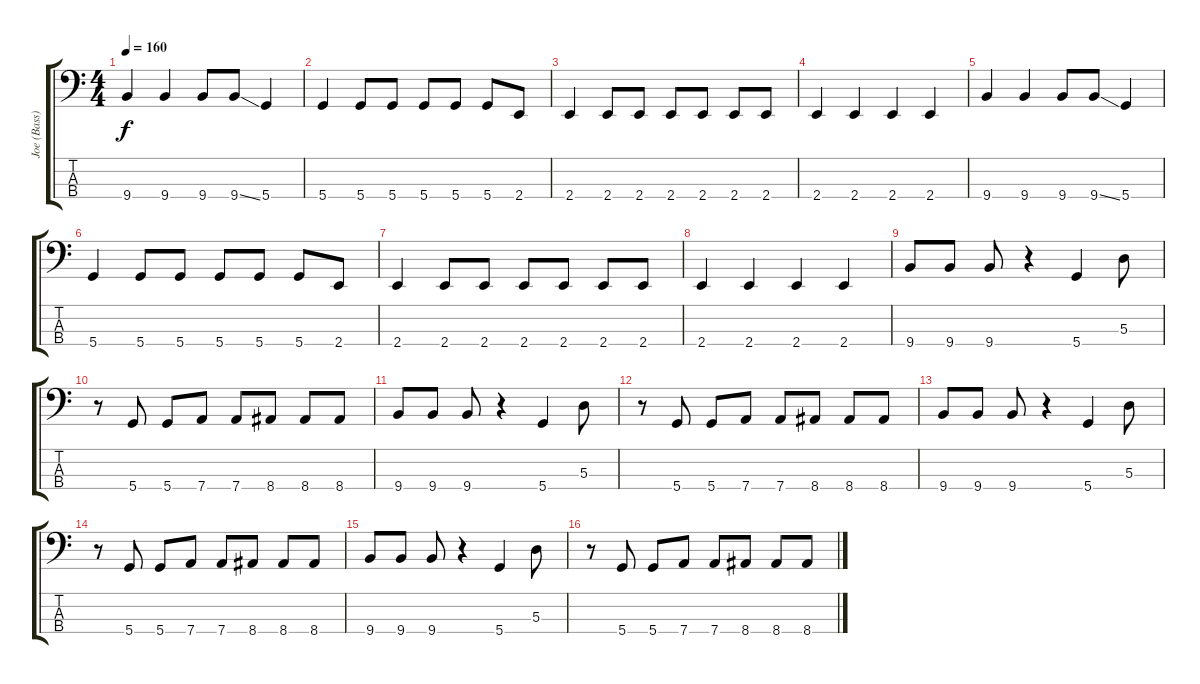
\track ("Joe (Bass)" "Joe (Bass)") {instrument electricbassfinger}
\staff {score tabs}
\tuning (G2 D2 A1 D1) {hide}
\ts (4 4)
\tempo 160
\clef f4
\ks c
9.4.4{dy f} 9.4.4 9.4.8 9.4{ss}.8 5.4.4 |
5.4.4 5.4.8 5.4.8 5.4.8 5.4.8 5.4.8 2.4.8 |
2.4.4 2.4.8 2.4.8 2.4.8 2.4.8 2.4.8 2.4.8 |
2.4.4 2.4.4 2.4.4 2.4.4 |
9.4.4 9.4.4 9.4.8 9.4{ss}.8 5.4.4 |
5.4.4 5.4.8 5.4.8 5.4.8 5.4.8 5.4.8 2.4.8 |
2.4.4 2.4.8 2.4.8 2.4.8 2.4.8 2.4.8 2.4.8 |
2.4.4 2.4.4 2.4.4 2.4.4 |
9.4.8 9.4.8 9.4.8 r.4 5.4.4 5.3.8 |
r.8 5.4.8 5.4.8 7.4.8 7.4.8 8.4.8 8.4.8 8.4.8 |
9.4.8 9.4.8 9.4.8 r.4 5.4.4 5.3.8 |
r.8 5.4.8 5.4.8 7.4.8 7.4.8 8.4.8 8.4.8 8.4.8 |
9.4.8 9.4.8 9.4.8 r.4 5.4.4 5.3.8 |
r.8 5.4.8 5.4.8 7.4.8 7.4.8 8.4.8 8.4.8 8.4.8 |
9.4.8 9.4.8 9.4.8 r.4 5.4.4 5.3.8 |
r.8 5.4.8 5.4.8 7.4.8 7.4.8 8.4.8 8.4.8 8.4.8
